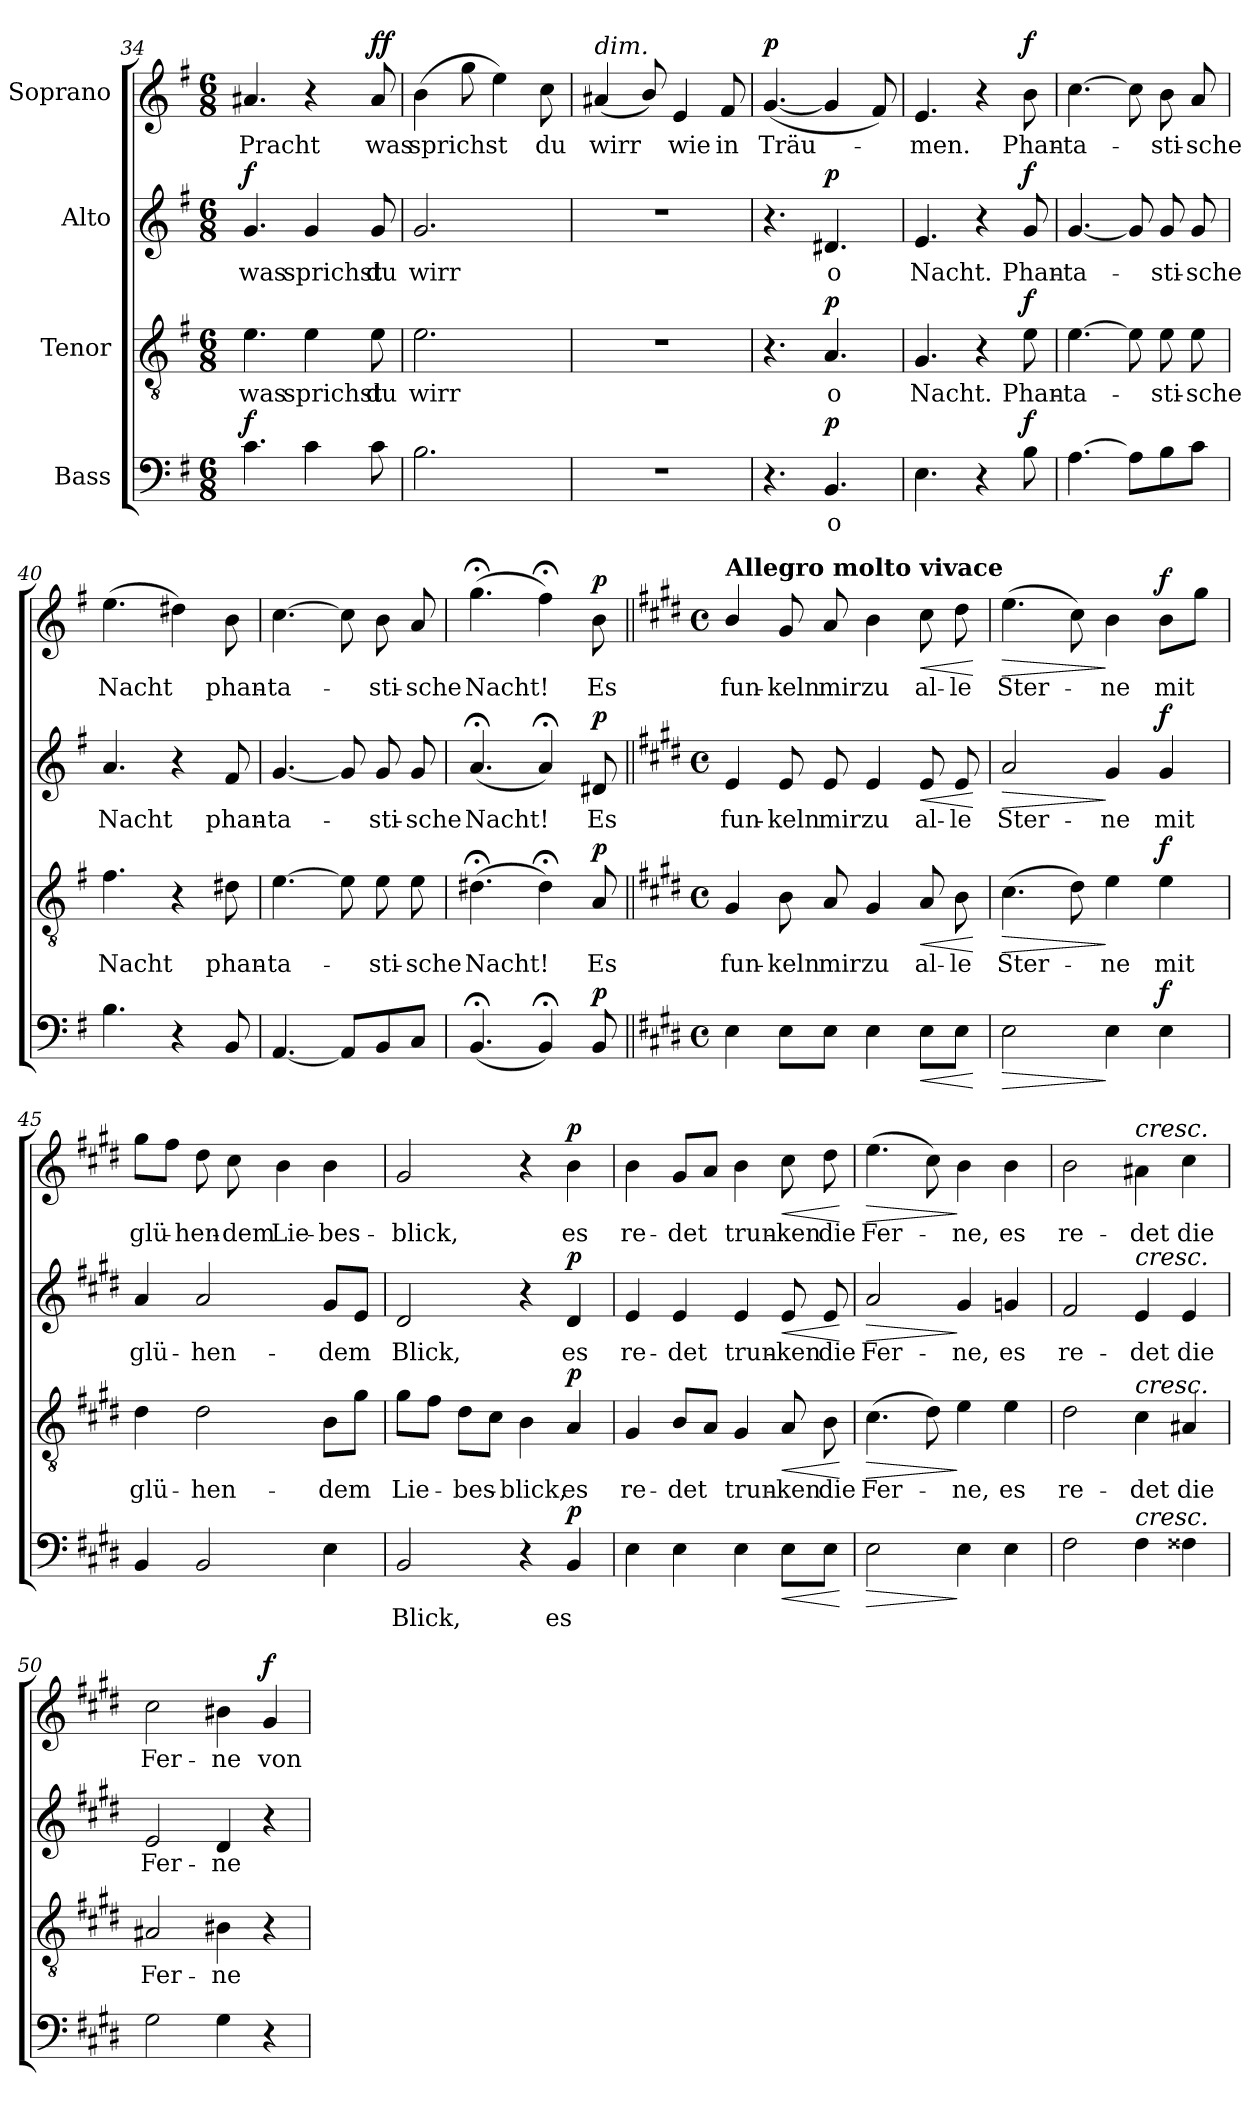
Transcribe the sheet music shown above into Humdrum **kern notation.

**kern	**text	**dynam	**kern	**text	**dynam	**kern	**text	**dynam	**kern	**text	**dynam
*part4	*part4	*part4	*part3	*part3	*part3	*part2	*part2	*part2	*part1	*part1	*part1
*staff4	*staff4	*staff4	*staff3	*staff3	*staff3	*staff2	*staff2	*staff2	*staff1	*staff1	*staff1
*I"Bass	*	*	*I"Tenor	*	*	*I"Alto	*	*	*I"Soprano	*	*
*clefF4	*	*	*clefGv2	*	*	*clefG2	*	*	*clefG2	*	*
*k[f#]	*	*	*k[f#]	*	*	*k[f#]	*	*	*k[f#]	*	*
*M6/8	*	*	*M6/8	*	*	*M6/8	*	*	*M6/8	*	*
=34	=34	=34	=34	=34	=34	=34	=34	=34	=34	=34	=34
!	!	!LO:DY:a	!	!	!LO:DY:a	!	!	!	!	!	!
!	!	!	!	!	!LO:DY:n=1:a	!	!	!	!	!	!
!	!	!	!	!	!LO:DY:n=2:a	!	!	!LO:DY:a	!	!	!
4.c\	.	f	4.e\	was	other-dynamics f other-dynamics	4.g/	was	f	4.a#X/	Pracht	.
4c\	.	.	4e\	sprichst	.	4g/	sprichst	.	4r	.	.
!	!	!	!	!	!	!	!	!	!	!	!LO:DY:a
!	!	!	!	!	!	!	!	!	!	!	!LO:DY:n=1:a
8c\	.	.	8e\	du	.	8g/	du	.	8a#/	was	f f
=35	=35	=35	=35	=35	=35	=35	=35	=35	=35	=35	=35
2.B\	.	.	2.e\	wirr	.	2.g/	wirr	.	(4b\	sprichst	.
.	.	.	.	.	.	.	.	.	8gg\	.	.
.	.	.	.	.	.	.	.	.	4ee\)	.	.
.	.	.	.	.	.	.	.	.	8cc\	du	.
=36	=36	=36	=36	=36	=36	=36	=36	=36	=36	=36	=36
!	!	!	!	!	!	!	!	!	!LO:TX:a:i:t=dim.	!	!
2.r	.	.	2.r	.	.	2.r	.	.	(4a#X/	wirr	.
.	.	.	.	.	.	.	.	.	8b/)	.	.
.	.	.	.	.	.	.	.	.	4e/	wie	.
.	.	.	.	.	.	.	.	.	8f#/	in	.
=37	=37	=37	=37	=37	=37	=37	=37	=37	=37	=37	=37
!	!	!	!	!	!	!	!	!	!	!	!LO:DY:a
4.r	.	.	4.r	.	.	4.r	.	.	([4.g/	Träu-	p
!	!	!LO:DY:a	!	!	!LO:DY:a	!	!	!LO:DY:a	!	!	!
4.BB/	o	p	4.A/	o	p	4.d#X/	o	p	4g/]	.	.
.	.	.	.	.	.	.	.	.	8f#/)	.	.
=38	=38	=38	=38	=38	=38	=38	=38	=38	=38	=38	=38
4.E\	.	.	4.G/	-Nacht.	.	4.e/	-Nacht.	.	4.e/	-men.	.
4r	.	.	4r	.	.	4r	.	.	4r	.	.
!	!	!LO:DY:a	!	!	!LO:DY:a	!	!	!LO:DY:a	!	!	!LO:DY:a
8B\	.	f	8e\	Phan-	f	8g/	Phan-	f	8b\	Phan-	f
=39	=39	=39	=39	=39	=39	=39	=39	=39	=39	=39	=39
[4.A\	.	.	[4.e\	-ta-	.	[4.g/	-ta-	.	[4.cc\	-ta-	.
8A\L]	.	.	8e\]	.	.	8g/]	.	.	8cc\]	.	.
8B\	.	.	8e\	-sti-	.	8g/	-sti-	.	8b\	-sti-	.
8c\J	.	.	8e\	-sche	.	8g/	-sche	.	8a/	-sche	.
=40	=40	=40	=40	=40	=40	=40	=40	=40	=40	=40	=40
4.B\	.	.	4.f#\	Nacht	.	4.a/	Nacht	.	(4.ee\	Nacht	.
4r	.	.	4r	.	.	4r	.	.	4dd#X\)	.	.
8BB/	.	.	8d#X\	phan-	.	8f#/	phan-	.	8b\	phan-	.
=41	=41	=41	=41	=41	=41	=41	=41	=41	=41	=41	=41
[4.AA/	.	.	[4.e\	-ta-	.	[4.g/	-ta-	.	[4.cc\	-ta-	.
8AA/L]	.	.	8e\]	.	.	8g/]	.	.	8cc\]	.	.
8BB/	.	.	8e\	-sti-	.	8g/	-sti-	.	8b\	-sti-	.
8C/J	.	.	8e\	-sche	.	8g/	-sche	.	8a/	-sche	.
=42	=42	=42	=42	=42	=42	=42	=42	=42	=42	=42	=42
(4.BB;</	.	.	(4.d#X;<\	Nacht!	.	(4.a;</	Nacht!	.	(4.gg;<\	Nacht!	.
4BB;</)	.	.	4d#;<\)	.	.	4a;</)	.	.	4ff#;<\)	.	.
!	!	!LO:DY:a	!	!	!LO:DY:a	!	!	!LO:DY:a	!	!	!LO:DY:a
8BB/	.	p	8A/	Es	p	8d#X/	Es	p	8b\	Es	p
=43||	=43||	=43||	=43||	=43||	=43||	=43||	=43||	=43||	=43||	=43||	=43||
*k[f#c#g#d#]	*	*	*k[f#c#g#d#]	*	*	*k[f#c#g#d#]	*	*	*k[f#c#g#d#]	*	*
*M4/4	*	*	*M4/4	*	*	*M4/4	*	*	*M4/4	*	*
*met(c)	*	*	*met(c)	*	*	*met(c)	*	*	*met(c)	*	*
!	!	!	!	!	!	!	!	!	!LO:TX:a:B:t=Allegro molto vivace	!	!
4E\	.	.	4G#/	fun-	.	4e/	fun-	.	4b/	fun-	.
8E\L	.	.	8B\	-keln	.	8e/	-keln	.	8g#/	-keln	.
8E\J	.	.	8A/	mir	.	8e/	mir	.	8a/	mir	.
4E\	.	.	4G#/	zu	.	4e/	zu	.	4b\	zu	.
!	!	!LO:HP:b	!	!	!LO:HP:b	!	!	!LO:HP:b	!	!	!LO:HP:b
8E\L	.	<	8A/	al-	<	8e/	al-	<	8cc#\	al-	<
8E\J	.	.	8B\	-le	.	8e/	-le	.	8dd#\	-le	.
.	.	[	.	.	[	.	.	[	.	.	[
=44	=44	=44	=44	=44	=44	=44	=44	=44	=44	=44	=44
!	!	!LO:HP:b	!	!	!LO:HP:b	!	!	!LO:HP:b	!	!	!LO:HP:b
2E\	.	>	(4.c#\	Ster-	>	2a/	Ster-	>	(4.ee\	Ster-	>
.	.	.	8d#\)	.	.	.	.	.	8cc#\)	.	.
4E\	.	]	4e\	-ne	]	4g#/	-ne	]	4b\	-ne	]
!	!	!LO:DY:a	!	!	!LO:DY:a	!	!	!LO:DY:a	!	!	!LO:DY:a
4E\	.	f	4e\	mit	f	4g#/	mit	f	8b\L	mit	f
.	.	.	.	.	.	.	.	.	8gg#\J	.	.
=45	=45	=45	=45	=45	=45	=45	=45	=45	=45	=45	=45
4BB/	.	.	4d#\	glü-	.	4a/	glü-	.	8gg#\L	glü-	.
.	.	.	.	.	.	.	.	.	8ff#\J	.	.
2BB/	.	.	2d#\	-hen-	.	2a/	-hen-	.	8dd#\	-hen-	.
.	.	.	.	.	.	.	.	.	8cc#\	-dem	.
.	.	.	.	.	.	.	.	.	4b\	Lie-	.
4E\	.	.	8B\L	-dem	.	8g#/L	-dem	.	4b\	-bes-	.
.	.	.	8g#\J	.	.	8e/J	.	.	.	.	.
=46	=46	=46	=46	=46	=46	=46	=46	=46	=46	=46	=46
2BB/	-Blick,	.	8g#\L	Lie-	.	2d#/	-Blick,	.	2g#/	-blick,	.
.	.	.	8f#\J	.	.	.	.	.	.	.	.
.	.	.	8d#\L	-bes-	.	.	.	.	.	.	.
.	.	.	8c#\J	.	.	.	.	.	.	.	.
4r	.	.	4B\	-blick,	.	4r	.	.	4r	.	.
!	!	!LO:DY:a	!	!	!LO:DY:a	!	!	!LO:DY:a	!	!	!LO:DY:a
4BB/	es	p	4A/	es	p	4d#/	es	p	4b\	es	p
=47	=47	=47	=47	=47	=47	=47	=47	=47	=47	=47	=47
4E\	.	.	4G#/	re-	.	4e/	re-	.	4b\	re-	.
4E\	.	.	8B/L	-det	.	4e/	-det	.	8g#/L	-det	.
.	.	.	8A/J	.	.	.	.	.	8a/J	.	.
4E\	.	.	4G#/	trun-	.	4e/	trun-	.	4b\	trun-	.
!	!	!LO:HP:b	!	!	!LO:HP:b	!	!	!LO:HP:b	!	!	!LO:HP:b
8E\L	.	<	8A/	-ken	<	8e/	-ken	<	8cc#\	-ken	<
8E\J	.	.	8B\	die	.	8e/	die	.	8dd#\	die	.
.	.	[	.	.	[	.	.	[	.	.	[
=48	=48	=48	=48	=48	=48	=48	=48	=48	=48	=48	=48
!	!	!LO:HP:b	!	!	!LO:HP:b	!	!	!LO:HP:b	!	!	!LO:HP:b
2E\	.	>	(4.c#\	Fer-	>	2a/	Fer-	>	(4.ee\	Fer-	>
.	.	.	8d#\)	.	.	.	.	.	8cc#\)	.	.
4E\	.	]	4e\	-ne,	]	4g#/	-ne,	]	4b\	-ne,	]
4E\	.	.	4e\	es	.	4gn/	es	.	4b\	es	.
=49	=49	=49	=49	=49	=49	=49	=49	=49	=49	=49	=49
2F#\	.	.	2d#\	re-	.	2f#/	re-	.	2b\	re-	.
!	!	!	!	!	!	!	!	!	!LO:TX:a:i:t=cresc.	!	!
!	!	!	!	!	!	!LO:TX:a:i:t=cresc.	!	!	!	!	!
!	!	!	!LO:TX:a:i:t=cresc.	!	!	!	!	!	!	!	!
!LO:TX:a:i:t=cresc.	!	!	!	!	!	!	!	!	!	!	!
4F#\	.	.	4c#\	-det	.	4e/	-det	.	4a#X\	-det	.
4F##X\	.	.	4A#X/	die	.	4e/	die	.	4cc#\	die	.
=50	=50	=50	=50	=50	=50	=50	=50	=50	=50	=50	=50
2G#\	.	.	2A#X/	Fer-	.	2e/	Fer-	.	2cc#\	Fer-	.
4G#\	.	.	4B#X\	-ne	.	4d#/	-ne	.	4b#X\	-ne	.
!	!	!	!	!	!	!	!	!	!	!	!LO:DY:a
4r	.	.	4r	.	.	4r	.	.	4g#/	von	f
=	=	=	=	=	=	=	=	=	=	=	=
*-	*-	*-	*-	*-	*-	*-	*-	*-	*-	*-	*-
